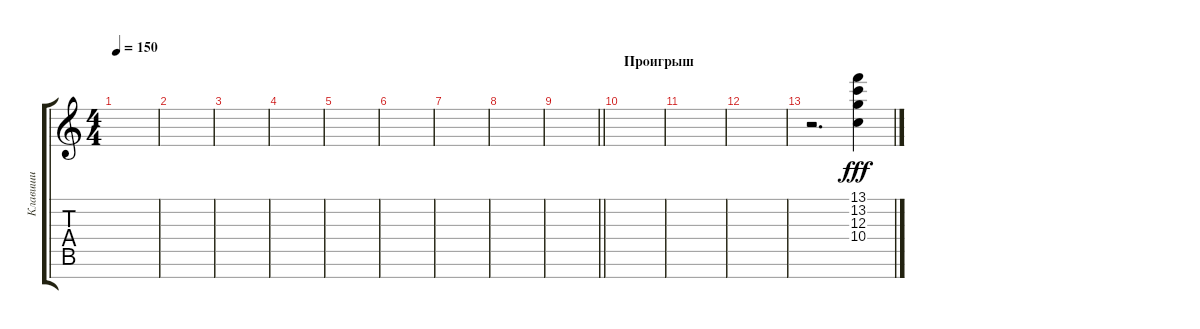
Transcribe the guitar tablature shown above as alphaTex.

\track ("Клавиши" "Клавиши") {instrument synthbass1}
\staff {score tabs}
\tuning (E4 B3 G3 D3 A2 E2 B1) {hide}
\ts (4 4)
\tempo 150
\clef g2
\ks c
|
|
|
|
|
|
|
|
\barLineRight lightlight
|
\section ("" "Проигрыш")
|
|
|
r.2{d volume 16 instrument orchestrahit} (13.1 13.2 12.3 10.4).4{dy fff}
